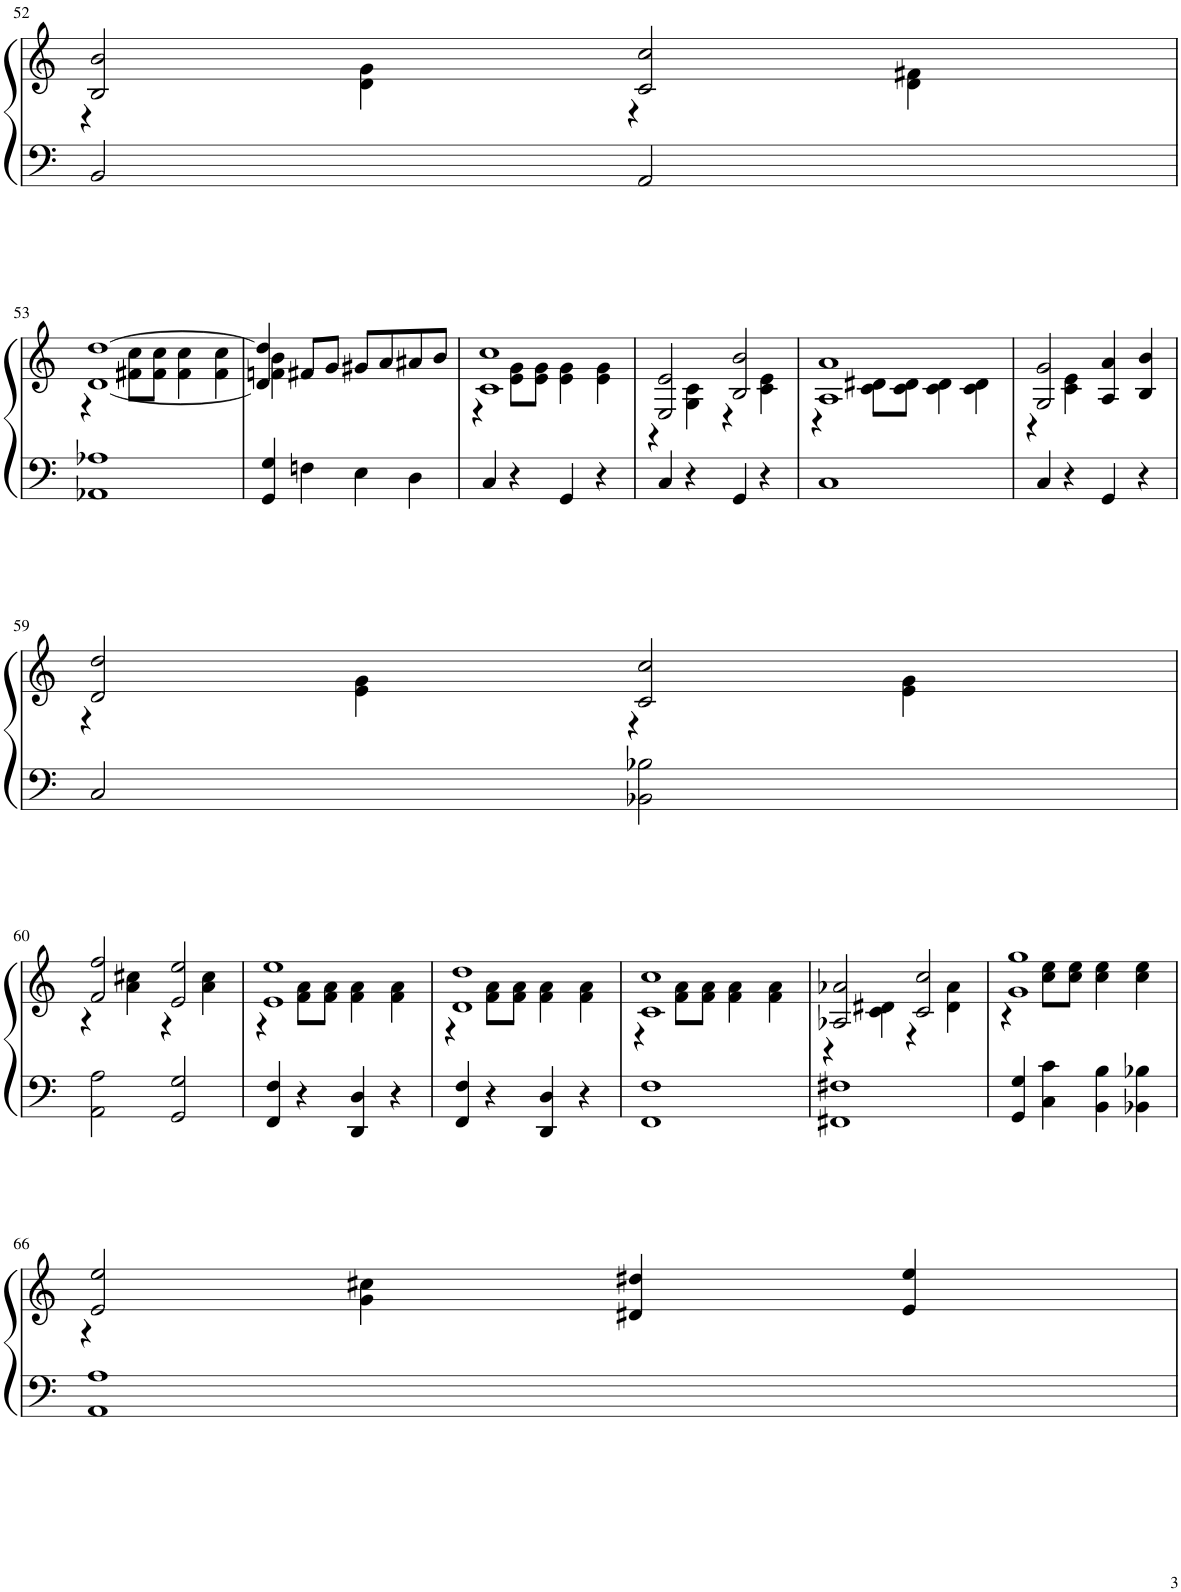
**kern	**kern
*part1	*part1
*staff2	*staff1
*I"Piano	*
*I'Pno.	*
!!LO:PB:g=z
*clefF4	*clefG2
*k[]	*k[]
*M2/2	*M2/2
*met(c|)	*met(c|)
=52	=52
*	*^
2BB/	2B/ 2b/	4r
.	.	4d\ 4g\
2AA/	2c/ 2cc/	4r
.	.	4d\ 4f#X\
!!LO:LB:g=z	!!
=53	=53	=53
1AA-X 1A-X	[<1d [1dd	4r
.	.	8f#X\ 8cc\L
.	.	8f#\ 8cc\J
.	.	4f#\ 4cc\
.	.	4f#\ 4cc\
=54	=54	=54
4GG/ 4G/	4d/] 4dd/]	4fn\ 4b\
4Fn\	8f#X/L	2.ryy
.	8g/J	.
4E\	8g#X/L	.
.	8a/	.
4D\	8a#X/	.
.	8b/J	.
=55	=55	=55
4C/	1c 1cc	4r
4r	.	8e\ 8g\L
.	.	8e\ 8g\J
4GG/	.	4e\ 4g\
4r	.	4e\ 4g\
=56	=56	=56
4C/	2E/ 2e/	4r
4r	.	4G\ 4c\
4GG/	2B/ 2b/	4r
4r	.	4c\ 4e\
=57	=57	=57
1C	1A 1a	4r
.	.	8c\ 8d#X\L
.	.	8c\ 8d#\J
.	.	4c\ 4d#\
.	.	4c\ 4d#\
=58	=58	=58
4C/	2G/ 2g/	4r
4r	.	4c\ 4e\
4GG/	4A/ 4a/	2ryy
4r	4B/ 4b/	.
!!LO:LB:g=z	!!
=59	=59	=59
2C/	2d/ 2dd/	4r
.	.	4e\ 4g\
2BB-X\ 2B-X\	2c/ 2cc/	4r
.	.	4e\ 4g\
!!LO:LB:g=z	!!
=60	=60	=60
2AA\ 2A\	2f/ 2ff/	4r
.	.	4a\ 4cc#X\
2GG/ 2G/	2e/ 2ee/	4r
.	.	4a\ 4cc#\
=61	=61	=61
4FF/ 4F/	1e 1ee	4r
4r	.	8f\ 8a\L
.	.	8f\ 8a\J
4DD/ 4D/	.	4f\ 4a\
4r	.	4f\ 4a\
=62	=62	=62
4FF/ 4F/	1d 1dd	4r
4r	.	8f\ 8a\L
.	.	8f\ 8a\J
4DD/ 4D/	.	4f\ 4a\
4r	.	4f\ 4a\
=63	=63	=63
1FF 1F	1c 1cc	4r
.	.	8f\ 8a\L
.	.	8f\ 8a\J
.	.	4f\ 4a\
.	.	4f\ 4a\
=64	=64	=64
1FF#X 1F#X	2A-X/ 2a-X/	4r
.	.	4c\ 4d#X\
.	2c/ 2cc/	4r
.	.	4d#\ 4a-\
=65	=65	=65
4GG/ 4G/	1g 1gg	4r
4C\ 4c\	.	8cc\ 8ee\L
.	.	8cc\ 8ee\J
4BB\ 4B\	.	4cc\ 4ee\
4BB-X\ 4B-X\	.	4cc\ 4ee\
!!LO:LB:g=z	!!
=66	=66	=66
1AA 1A	2e/ 2ee/	4r
.	.	4g\ 4cc#X\
.	4d#X/ 4dd#X/	2ryy
.	4e/ 4ee/	.
*	*v	*v
=	=
*-	*-
